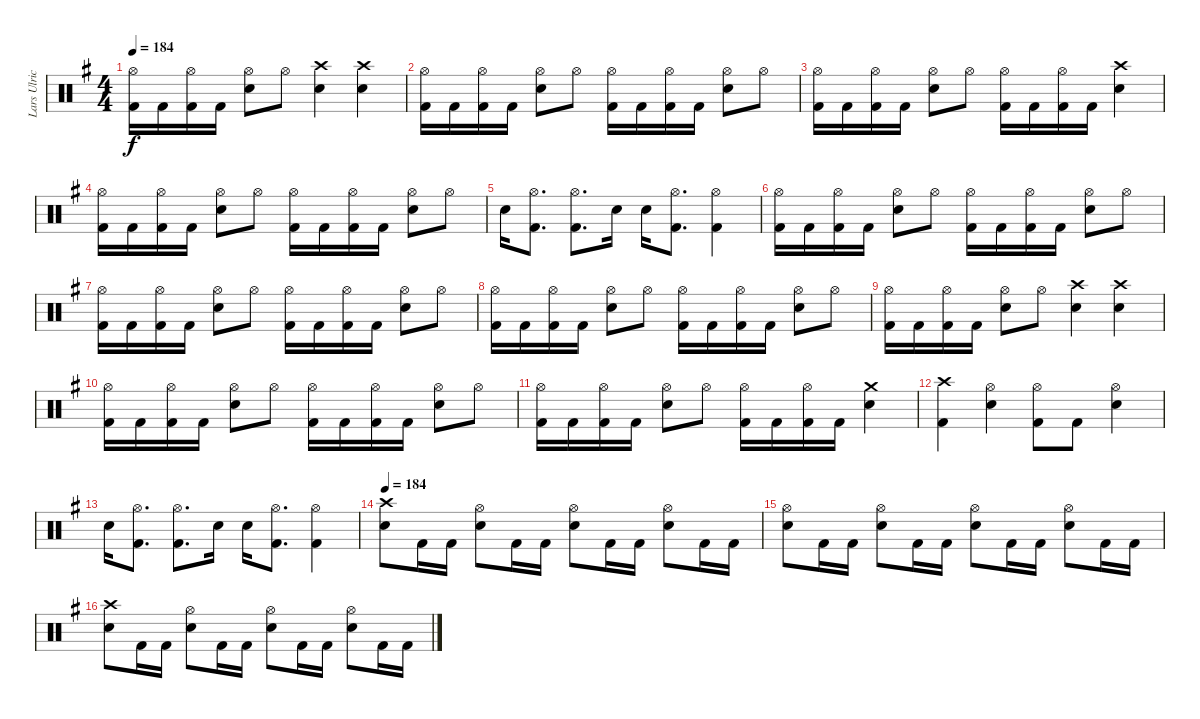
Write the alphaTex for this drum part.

\track ("Lars Ulrich" "Lars Ulric") {instrument percussion}
\staff {score}
\articulation defaults
\ts (4 4)
\tempo 184
\clef neutral
\ks eminor
("Hi-Hat (open)" "Kick (hit) 2").16{dy f} "Kick (hit) 2".16 ("Hi-Hat (open)" "Kick (hit) 2").16 "Kick (hit) 2".16 ("Hi-Hat (open)" "Snare (hit) 2").8 "Hi-Hat (open)".8 ("Crash high (hit)" "Snare (hit) 2").4 ("Crash high (hit)" "Snare (hit) 2").4 |
("Hi-Hat (open)" "Kick (hit) 2").16 "Kick (hit) 2".16 ("Hi-Hat (open)" "Kick (hit) 2").16 "Kick (hit) 2".16 ("Hi-Hat (open)" "Snare (hit) 2").8 "Hi-Hat (open)".8 ("Hi-Hat (open)" "Kick (hit) 2").16 "Kick (hit) 2".16 ("Hi-Hat (open)" "Kick (hit) 2").16 "Kick (hit) 2".16 ("Hi-Hat (open)" "Snare (hit) 2").8 "Hi-Hat (open)".8 |
("Hi-Hat (open)" "Kick (hit) 2").16 "Kick (hit) 2".16 ("Hi-Hat (open)" "Kick (hit) 2").16 "Kick (hit) 2".16 ("Hi-Hat (open)" "Snare (hit) 2").8 "Hi-Hat (open)".8 ("Hi-Hat (open)" "Kick (hit) 2").16 "Kick (hit) 2".16 ("Hi-Hat (open)" "Kick (hit) 2").16 "Kick (hit) 2".16 ("Crash high (hit)" "Snare (hit) 2").4 |
("Hi-Hat (open)" "Kick (hit) 2").16 "Kick (hit) 2".16 ("Hi-Hat (open)" "Kick (hit) 2").16 "Kick (hit) 2".16 ("Hi-Hat (open)" "Snare (hit) 2").8 "Hi-Hat (open)".8 ("Hi-Hat (open)" "Kick (hit) 2").16 "Kick (hit) 2".16 ("Hi-Hat (open)" "Kick (hit) 2").16 "Kick (hit) 2".16 ("Hi-Hat (open)" "Snare (hit) 2").8 "Hi-Hat (open)".8 |
"Snare (hit) 2".16 ("Hi-Hat (open)" "Kick (hit) 2").8{d} ("Hi-Hat (open)" "Kick (hit) 2").8{d} "Snare (hit) 2".16 "Snare (hit) 2".16 ("Hi-Hat (open)" "Kick (hit) 2").8{d} ("Hi-Hat (open)" "Kick (hit) 2").4 |
("Hi-Hat (open)" "Kick (hit) 2").16 "Kick (hit) 2".16 ("Hi-Hat (open)" "Kick (hit) 2").16 "Kick (hit) 2".16 ("Hi-Hat (open)" "Snare (hit) 2").8 "Hi-Hat (open)".8 ("Hi-Hat (open)" "Kick (hit) 2").16 "Kick (hit) 2".16 ("Hi-Hat (open)" "Kick (hit) 2").16 "Kick (hit) 2".16 ("Hi-Hat (open)" "Snare (hit) 2").8 "Hi-Hat (open)".8 |
("Hi-Hat (open)" "Kick (hit) 2").16 "Kick (hit) 2".16 ("Hi-Hat (open)" "Kick (hit) 2").16 "Kick (hit) 2".16 ("Hi-Hat (open)" "Snare (hit) 2").8 "Hi-Hat (open)".8 ("Hi-Hat (open)" "Kick (hit) 2").16 "Kick (hit) 2".16 ("Hi-Hat (open)" "Kick (hit) 2").16 "Kick (hit) 2".16 ("Hi-Hat (open)" "Snare (hit) 2").8 "Hi-Hat (open)".8 |
("Hi-Hat (open)" "Kick (hit) 2").16 "Kick (hit) 2".16 ("Hi-Hat (open)" "Kick (hit) 2").16 "Kick (hit) 2".16 ("Hi-Hat (open)" "Snare (hit) 2").8 "Hi-Hat (open)".8 ("Hi-Hat (open)" "Kick (hit) 2").16 "Kick (hit) 2".16 ("Hi-Hat (open)" "Kick (hit) 2").16 "Kick (hit) 2".16 ("Hi-Hat (open)" "Snare (hit) 2").8 "Hi-Hat (open)".8 |
("Hi-Hat (open)" "Kick (hit) 2").16 "Kick (hit) 2".16 ("Hi-Hat (open)" "Kick (hit) 2").16 "Kick (hit) 2".16 ("Hi-Hat (open)" "Snare (hit) 2").8 "Hi-Hat (open)".8 ("Crash high (hit)" "Snare (hit) 2").4 ("Crash high (hit)" "Snare (hit) 2").4 |
("Hi-Hat (open)" "Kick (hit) 2").16 "Kick (hit) 2".16 ("Hi-Hat (open)" "Kick (hit) 2").16 "Kick (hit) 2".16 ("Hi-Hat (open)" "Snare (hit) 2").8 "Hi-Hat (open)".8 ("Hi-Hat (open)" "Kick (hit) 2").16 "Kick (hit) 2".16 ("Hi-Hat (open)" "Kick (hit) 2").16 "Kick (hit) 2".16 ("Hi-Hat (open)" "Snare (hit) 2").8 "Hi-Hat (open)".8 |
("Hi-Hat (open)" "Kick (hit) 2").16 "Kick (hit) 2".16 ("Hi-Hat (open)" "Kick (hit) 2").16 "Kick (hit) 2".16 ("Hi-Hat (open)" "Snare (hit) 2").8 "Hi-Hat (open)".8 ("Hi-Hat (open)" "Kick (hit) 2").16 "Kick (hit) 2".16 ("Hi-Hat (open)" "Kick (hit) 2").16 "Kick (hit) 2".16 ("Crash medium (hit)" "Snare (hit) 2").4 |
("Crash high (hit)" "Kick (hit) 2").4 ("Hi-Hat (open)" "Snare (hit) 2").4 ("Hi-Hat (open)" "Kick (hit) 2").8 "Kick (hit) 2".8 ("Hi-Hat (open)" "Snare (hit) 2").4 |
"Snare (hit) 2".16 ("Hi-Hat (open)" "Kick (hit) 2").8{d} ("Hi-Hat (open)" "Kick (hit) 2").8{d} "Snare (hit) 2".16 "Snare (hit) 2".16 ("Hi-Hat (open)" "Kick (hit) 2").8{d} ("Hi-Hat (open)" "Kick (hit) 2").4 |
\tempo 184
("Crash high (hit)" "Snare (hit) 2").8 "Kick (hit) 2".16 "Kick (hit) 2".16 ("Hi-Hat (open)" "Snare (hit) 2").8 "Kick (hit) 2".16 "Kick (hit) 2".16 ("Hi-Hat (open)" "Snare (hit) 2").8 "Kick (hit) 2".16 "Kick (hit) 2".16 ("Hi-Hat (open)" "Snare (hit) 2").8 "Kick (hit) 2".16 "Kick (hit) 2".16 |
("Hi-Hat (open)" "Snare (hit) 2").8 "Kick (hit) 2".16 "Kick (hit) 2".16 ("Hi-Hat (open)" "Snare (hit) 2").8 "Kick (hit) 2".16 "Kick (hit) 2".16 ("Hi-Hat (open)" "Snare (hit) 2").8 "Kick (hit) 2".16 "Kick (hit) 2".16 ("Hi-Hat (open)" "Snare (hit) 2").8 "Kick (hit) 2".16 "Kick (hit) 2".16 |
("Crash high (hit)" "Snare (hit) 2").8 "Kick (hit) 2".16 "Kick (hit) 2".16 ("Hi-Hat (open)" "Snare (hit) 2").8 "Kick (hit) 2".16 "Kick (hit) 2".16 ("Hi-Hat (open)" "Snare (hit) 2").8 "Kick (hit) 2".16 "Kick (hit) 2".16 ("Hi-Hat (open)" "Snare (hit) 2").8 "Kick (hit) 2".16 "Kick (hit) 2".16
